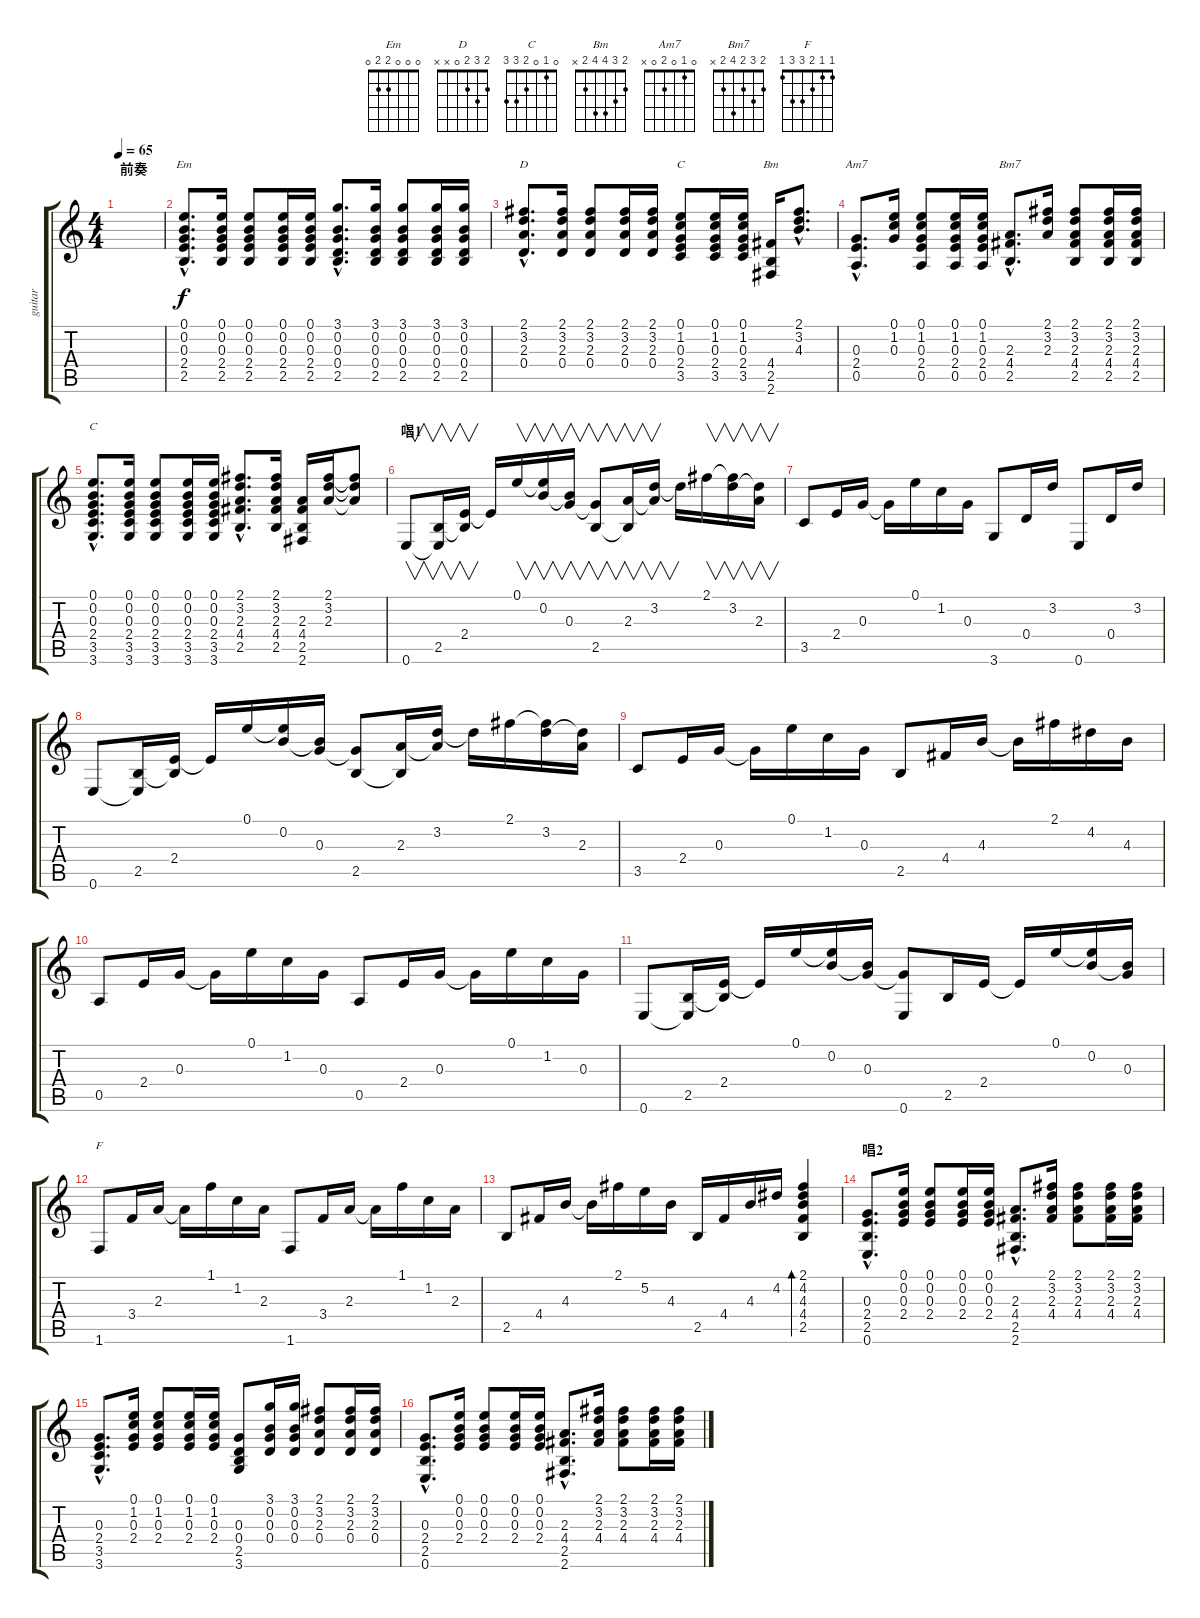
\track ("guitar" "guitar") {instrument acousticguitarsteel}
\staff {score tabs}
\tuning (E4 B3 G3 D3 A2 E2) {hide}
\chord ("Em" 0 0 0 2 2 0)
\chord ("D" 2 3 2 0 x x)
\chord ("C" 0 1 0 2 3 x)
\chord ("Bm" 2 3 4 4 2 x)
\chord ("Am7" 0 1 0 2 0 x)
\chord ("Bm7" 2 3 2 4 2 x)
\chord ("C" 0 1 0 2 3 3)
\chord ("F" 1 1 2 3 3 1)
\ts (4 4)
\section ("" "前奏")
\tempo 65
\clef g2
\ks c
|
(0.1{hac} 0.2{hac} 0.3{hac} 2.4{hac} 2.5{hac}).8{d ch "Em"} (0.1 0.2 0.3 2.4 2.5).16 (0.1 0.2 0.3 2.4 2.5).8 (0.1 0.2 0.3 2.4 2.5).16 (0.1 0.2 0.3 2.4 2.5).16 (3.1{hac} 0.2{hac} 0.3{hac} 0.4{hac} 2.5{hac}).8{d} (3.1 0.2 0.3 0.4 2.5).16 (3.1 0.2 0.3 0.4 2.5).8 (3.1 0.2 0.3 0.4 2.5).16 (3.1 0.2 0.3 0.4 2.5).16 |
(2.1{hac} 3.2{hac} 2.3{hac} 0.4{hac}).8{d ch "D"} (2.1 3.2 2.3 0.4).16 (2.1 3.2 2.3 0.4).8 (2.1 3.2 2.3 0.4).16 (2.1 3.2 2.3 0.4).16 (0.1 1.2 0.3 2.4 3.5).8{ch "C"} (0.1 1.2 0.3 2.4 3.5).16 (0.1 1.2 0.3 2.4 3.5).16 (4.4 2.5 2.6).16{ch "Bm"} (2.1{hac} 3.2{hac} 4.3{hac}).8{d} |
(0.3{hac} 2.4{hac} 0.5{hac}).8{d ch "Am7"} (0.1 1.2 0.3).16 (0.1 1.2 0.3 2.4 0.5).8 (0.1 1.2 0.3 2.4 0.5).16 (0.1 1.2 0.3 2.4 0.5).16 (2.3{hac} 4.4{hac} 2.5{hac}).8{d ch "Bm7"} (2.1 3.2 2.3).16 (2.1 3.2 2.3 4.4 2.5).8 (2.1 3.2 2.3 4.4 2.5).16 (2.1 3.2 2.3 4.4 2.5).16 |
(0.1{hac} 0.2{hac} 0.3{hac} 2.4{hac} 3.5{hac} 3.6{hac}).8{d ch "C"} (0.1 0.2 0.3 2.4 3.5 3.6).16 (0.1 0.2 0.3 2.4 3.5 3.6).8 (0.1 0.2 0.3 2.4 3.5 3.6).16 (0.1 0.2 0.3 2.4 3.5 3.6).16 (2.1{hac} 3.2{hac} 2.3{hac} 4.4{hac} 2.5{hac}).8{d} (2.1 3.2 2.3 4.4 2.5).16 (2.3 4.4 2.5 2.6).16 (2.1 3.2 2.3).16 (2.1{t} 3.2{t} 2.3{t}).8 |
\section ("" "唱1")
0.6.8{v volume 10 instrument electricguitarclean} (2.5 0.6{t}).16{v} (2.4 2.5{t}).16{v} 2.4{t}.16 0.1.16{v} (0.1{t} 0.2).16{v} (0.2{t} 0.3).16{v} (0.3{t} 2.5).8{v} (2.3 2.5{t}).16{v} (3.2 2.3{t}).16{v} 3.2{t}.16 2.1.16{v} (2.1{t} 3.2).16{v} (3.2{t} 2.3).16{v} |
3.5.8 2.4.16 0.3.16 0.3{t}.16 0.1.16 1.2.16 0.3.16 3.6.8 0.4.16 3.2.16 0.6.8 0.4.16 3.2.16 |
0.6.8 (2.5 0.6{t}).16 (2.4 2.5{t}).16 2.4{t}.16 0.1.16 (0.1{t} 0.2).16 (0.2{t} 0.3).16 (0.3{t} 2.5).8 (2.3 2.5{t}).16 (3.2 2.3{t}).16 3.2{t}.16 2.1.16 (2.1{t} 3.2).16 (3.2{t} 2.3).16 |
3.5.8 2.4.16 0.3.16 0.3{t}.16 0.1.16 1.2.16 0.3.16 2.5.8 4.4.16 4.3.16 4.3{t}.16 2.1.16 4.2.16 4.3.16 |
0.5.8 2.4.16 0.3.16 0.3{t}.16 0.1.16 1.2.16 0.3.16 0.5.8 2.4.16 0.3.16 0.3{t}.16 0.1.16 1.2.16 0.3.16 |
0.6.8 (2.5 0.6{t}).16 (2.4 2.5{t}).16 2.4{t}.16 0.1.16 (0.1{t} 0.2).16 (0.2{t} 0.3).16 (0.3{t} 0.6).8 2.5.16 2.4.16 2.4{t}.16 0.1.16 (0.1{t} 0.2).16 (0.2{t} 0.3).16 |
1.6.8{ch "F"} 3.4.16 2.3.16 2.3{t}.16 1.1.16 1.2.16 2.3.16 1.6.8 3.4.16 2.3.16 2.3{t}.16 1.1.16 1.2.16 2.3.16 |
2.5.8 4.4.16 4.3.16 4.3{t}.16 2.1.16 5.2.16 4.3.16 2.5.16 4.4.16 4.3.16 4.2.16 (2.1 4.2 4.3 4.4 2.5).4{bd 60} |
\section ("" "唱2")
(0.3{hac} 2.4{hac} 2.5{hac} 0.6{hac}).8{d volume 8} (0.1 0.2 0.3 2.4).16 (0.1 0.2 0.3 2.4).8 (0.1 0.2 0.3 2.4).16 (0.1 0.2 0.3 2.4).16 (2.3{hac} 4.4{hac} 2.5{hac} 2.6{hac}).8{d} (2.1 3.2 2.3 4.4).16 (2.1 3.2 2.3 4.4).8 (2.1 3.2 2.3 4.4).16 (2.1 3.2 2.3 4.4).16 |
(0.3{hac} 2.4{hac} 3.5{hac} 3.6{hac}).8{d} (0.1 1.2 0.3 2.4).16 (0.1 1.2 0.3 2.4).8 (0.1 1.2 0.3 2.4).16 (0.1 1.2 0.3 2.4).16 (0.3 0.4 2.5 3.6).8 (3.1 0.2 0.3 0.4).16 (3.1 0.2 0.3 0.4).16 (2.1 3.2 2.3 0.4).8 (2.1 3.2 2.3 0.4).16 (2.1 3.2 2.3 0.4).16 |
(0.3{hac} 2.4{hac} 2.5{hac} 0.6{hac}).8{d} (0.1 0.2 0.3 2.4).16 (0.1 0.2 0.3 2.4).8 (0.1 0.2 0.3 2.4).16 (0.1 0.2 0.3 2.4).16 (2.3{hac} 4.4{hac} 2.5{hac} 2.6{hac}).8{d} (2.1 3.2 2.3 4.4).16 (2.1 3.2 2.3 4.4).8 (2.1 3.2 2.3 4.4).16 (2.1 3.2 2.3 4.4).16
